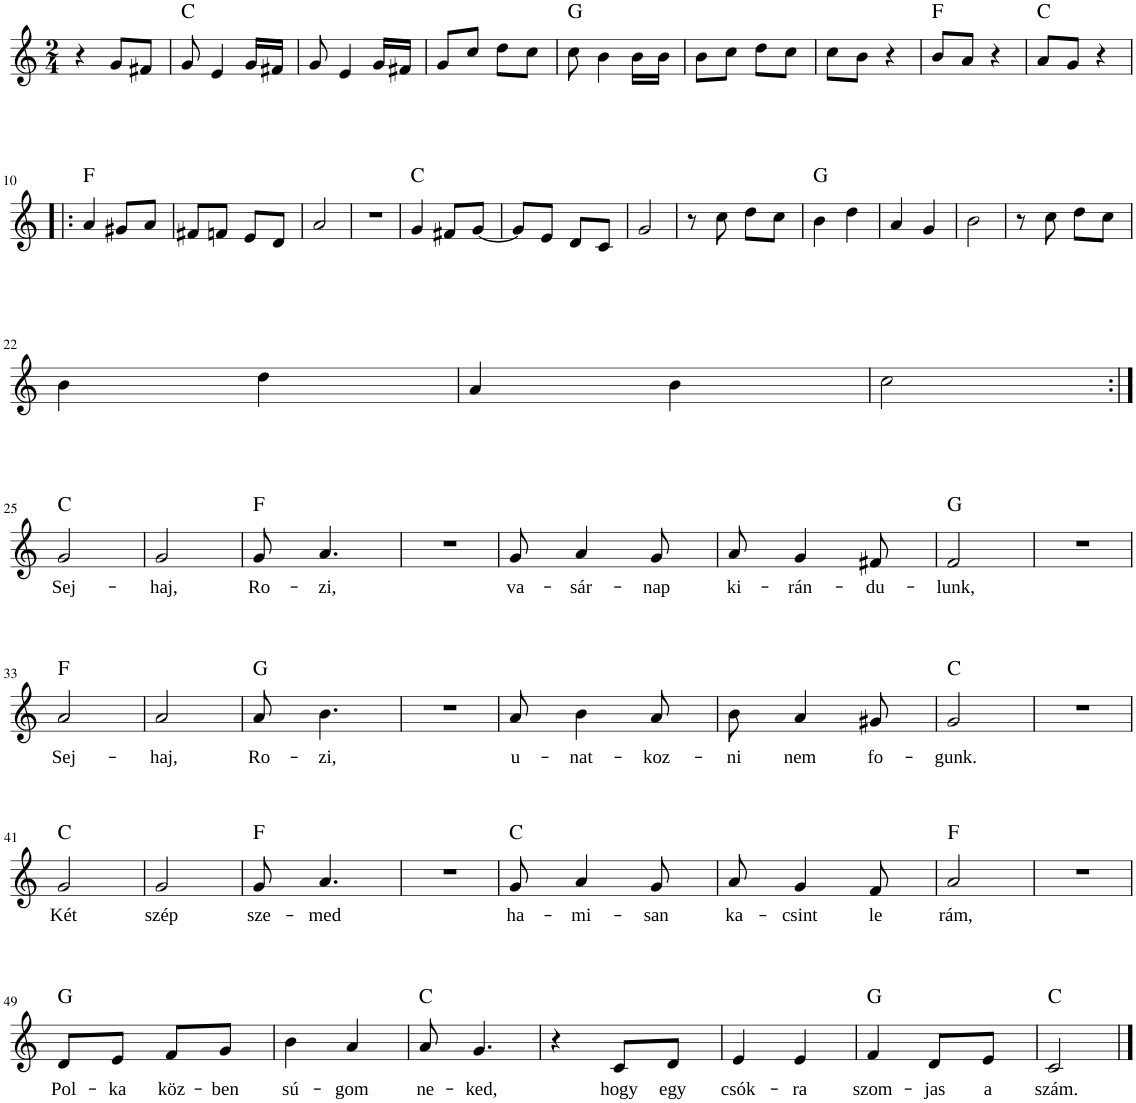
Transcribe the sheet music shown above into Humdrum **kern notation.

**kern	**text	**harte
*part1	*part1	*part1
*staff1	*staff1	*
*I"Voice	*	*
*clefG2	*	*
*k[]	*	*
*M2/4	*	*
=1	=1	=1
4r	.	.
8g/L	.	.
8f#X/J	.	.
=2	=2	=2
8g/	.	C:maj
4e/	.	.
16g/LL	.	.
16f#X/JJ	.	.
=3	=3	=3
8g/	.	.
4e/	.	.
16g/LL	.	.
16f#X/JJ	.	.
=4	=4	=4
8g/L	.	.
8cc/J	.	.
8dd\L	.	.
8cc\J	.	.
=5	=5	=5
8cc\	.	G:maj
4b\	.	.
16b\LL	.	.
16b\JJ	.	.
=6	=6	=6
8b\L	.	.
8cc\J	.	.
8dd\L	.	.
8cc\J	.	.
=7	=7	=7
8cc\L	.	.
8b\J	.	.
4r	.	.
=8	=8	=8
8b/L	.	F:maj
8a/J	.	.
4r	.	.
=9	=9	=9
8a/L	.	C:maj
8g/J	.	.
4r	.	.
!!LO:LB:g=z
=10!|:	=10!|:	=10!|:
4a/	.	F:maj
8g#X/L	.	.
8a/J	.	.
=11	=11	=11
8f#X/L	.	.
8fn/J	.	.
8e/L	.	.
8d/J	.	.
=12	=12	=12
2a/	.	.
=13	=13	=13
2r	.	.
=14	=14	=14
4g/	.	C:maj
8f#X/L	.	.
[8g/J	.	.
=15	=15	=15
8g/L]	.	.
8e/J	.	.
8d/L	.	.
8c/J	.	.
=16	=16	=16
2g/	.	.
=17	=17	=17
8r	.	.
8cc\	.	.
8dd\L	.	.
8cc\J	.	.
=18	=18	=18
4b\	.	G:maj
4dd\	.	.
=19	=19	=19
4a/	.	.
4g/	.	.
=20	=20	=20
2b\	.	.
=21	=21	=21
8r	.	.
8cc\	.	.
8dd\L	.	.
8cc\J	.	.
!!LO:LB:g=z
=22	=22	=22
4b\	.	.
4dd\	.	.
=23	=23	=23
4a/	.	.
4b\	.	.
=24	=24	=24
2cc\	.	.
!!LO:LB:g=z
=25:|!	=25:|!	=25:|!
!	!LO:LY:b	!
2g/	Sej-	C:maj
=26	=26	=26
!	!LO:LY:b	!
2g/	-haj,	.
=27	=27	=27
!	!LO:LY:b	!
8g/	Ro-	F:maj
!	!LO:LY:b	!
4.a/	-zi,	.
=28	=28	=28
2r	.	.
=29	=29	=29
!	!LO:LY:b	!
8g/	va-	.
!	!LO:LY:b	!
4a/	-sár-	.
!	!LO:LY:b	!
8g/	-nap	.
=30	=30	=30
!	!LO:LY:b	!
8a/	ki-	.
!	!LO:LY:b	!
4g/	-rán-	.
!	!LO:LY:b	!
8f#X/	-du-	.
=31	=31	=31
!	!LO:LY:b	!
2f/	-lunk,	G:maj
=32	=32	=32
2r	.	.
!!LO:LB:g=z
=33	=33	=33
!	!LO:LY:b	!
2a/	Sej-	F:maj
=34	=34	=34
!	!LO:LY:b	!
2a/	-haj,	.
=35	=35	=35
!	!LO:LY:b	!
8a/	Ro-	G:maj
!	!LO:LY:b	!
4.b\	-zi,	.
=36	=36	=36
2r	.	.
=37	=37	=37
!	!LO:LY:b	!
8a/	u-	.
!	!LO:LY:b	!
4b\	-nat-	.
!	!LO:LY:b	!
8a/	-koz-	.
=38	=38	=38
!	!LO:LY:b	!
8b\	-ni	.
!	!LO:LY:b	!
4a/	nem	.
!	!LO:LY:b	!
8g#X/	fo-	.
=39	=39	=39
!	!LO:LY:b	!
2g/	-gunk.	C:maj
=40	=40	=40
2r	.	.
!!LO:LB:g=z
=41	=41	=41
!	!LO:LY:b	!
2g/	Két	C:maj
=42	=42	=42
!	!LO:LY:b	!
2g/	szép	.
=43	=43	=43
!	!LO:LY:b	!
8g/	sze-	F:maj
!	!LO:LY:b	!
4.a/	-med	.
=44	=44	=44
2r	.	.
=45	=45	=45
!	!LO:LY:b	!
8g/	ha-	C:maj
!	!LO:LY:b	!
4a/	-mi-	.
!	!LO:LY:b	!
8g/	-san	.
=46	=46	=46
!	!LO:LY:b	!
8a/	ka-	.
!	!LO:LY:b	!
4g/	-csint	.
!	!LO:LY:b	!
8f/	le	.
=47	=47	=47
!	!LO:LY:b	!
2a/	rám,	F:maj
=48	=48	=48
2r	.	.
!!LO:LB:g=z
=49	=49	=49
!	!LO:LY:b	!
8d/L	Pol-	G:maj
!	!LO:LY:b	!
8e/J	-ka	.
!	!LO:LY:b	!
8f/L	köz-	.
!	!LO:LY:b	!
8g/J	-ben	.
=50	=50	=50
!	!LO:LY:b	!
4b\	sú-	.
!	!LO:LY:b	!
4a/	-gom	.
=51	=51	=51
!	!LO:LY:b	!
8a/	ne-	C:maj
!	!LO:LY:b	!
4.g/	-ked,	.
=52	=52	=52
4r	.	.
!	!LO:LY:b	!
8c/L	hogy	.
!	!LO:LY:b	!
8d/J	egy	.
=53	=53	=53
!	!LO:LY:b	!
4e/	csók-	.
!	!LO:LY:b	!
4e/	-ra	.
=54	=54	=54
!	!LO:LY:b	!
4f/	szom-	G:maj
!	!LO:LY:b	!
8d/L	-jas	.
!	!LO:LY:b	!
8e/J	a	.
=55	=55	=55
!	!LO:LY:b	!
2c/	szám.	C:maj
==	==	==
*-	*-	*-
